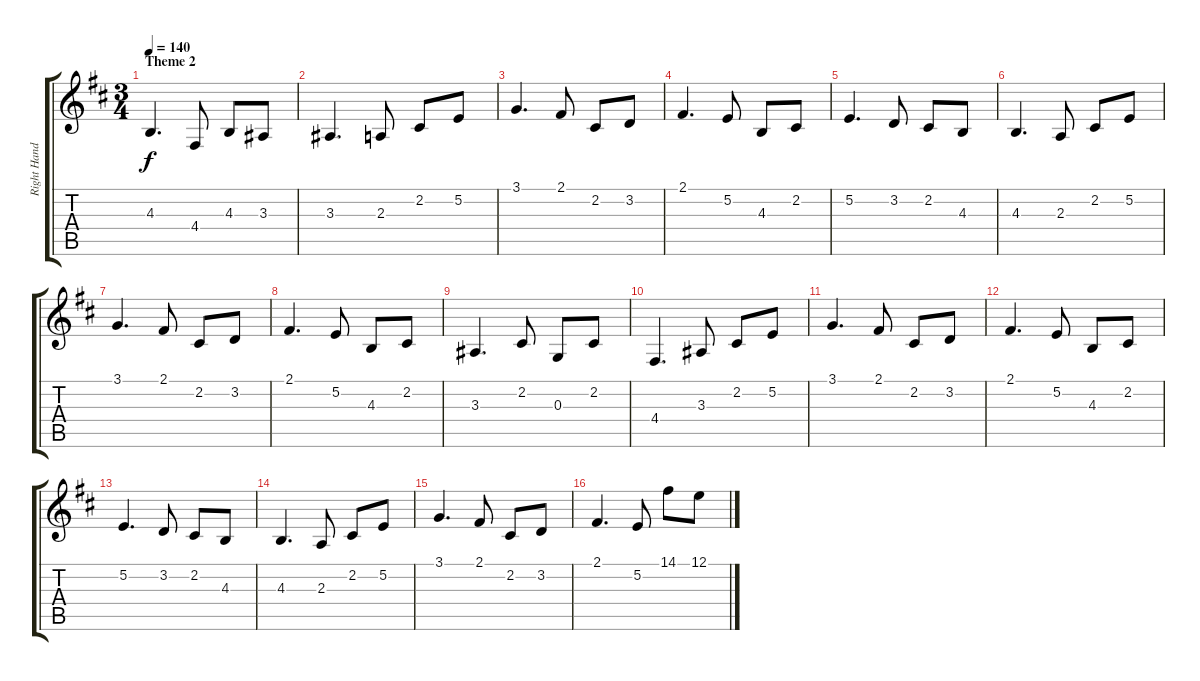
\track ("Right Hand Lead" "Right Hand") {instrument acousticgrandpiano}
\staff {score tabs}
\tuning (E4 B3 G3 D3 A2 E2) {hide}
\ts (3 4)
\section ("" "Theme 2")
\tempo 140
\clef g2
\ks d
4.3.4{d dy f} 4.4.8 4.3.8 3.3.8 |
3.3.4{d} 2.3.8 2.2.8 5.2.8 |
3.1.4{d} 2.1.8 2.2.8 3.2.8 |
2.1.4{d} 5.2.8 4.3.8 2.2.8 |
5.2.4{d} 3.2.8 2.2.8 4.3.8 |
4.3.4{d} 2.3.8 2.2.8 5.2.8 |
3.1.4{d} 2.1.8 2.2.8 3.2.8 |
2.1.4{d} 5.2.8 4.3.8 2.2.8 |
3.3.4{d} 2.2.8 0.3.8 2.2.8 |
4.4.4{d} 3.3.8 2.2.8 5.2.8 |
3.1.4{d} 2.1.8 2.2.8 3.2.8 |
2.1.4{d} 5.2.8 4.3.8 2.2.8 |
5.2.4{d} 3.2.8 2.2.8 4.3.8 |
4.3.4{d} 2.3.8 2.2.8 5.2.8 |
3.1.4{d} 2.1.8 2.2.8 3.2.8 |
2.1.4{d} 5.2.8 14.1.8 12.1.8
